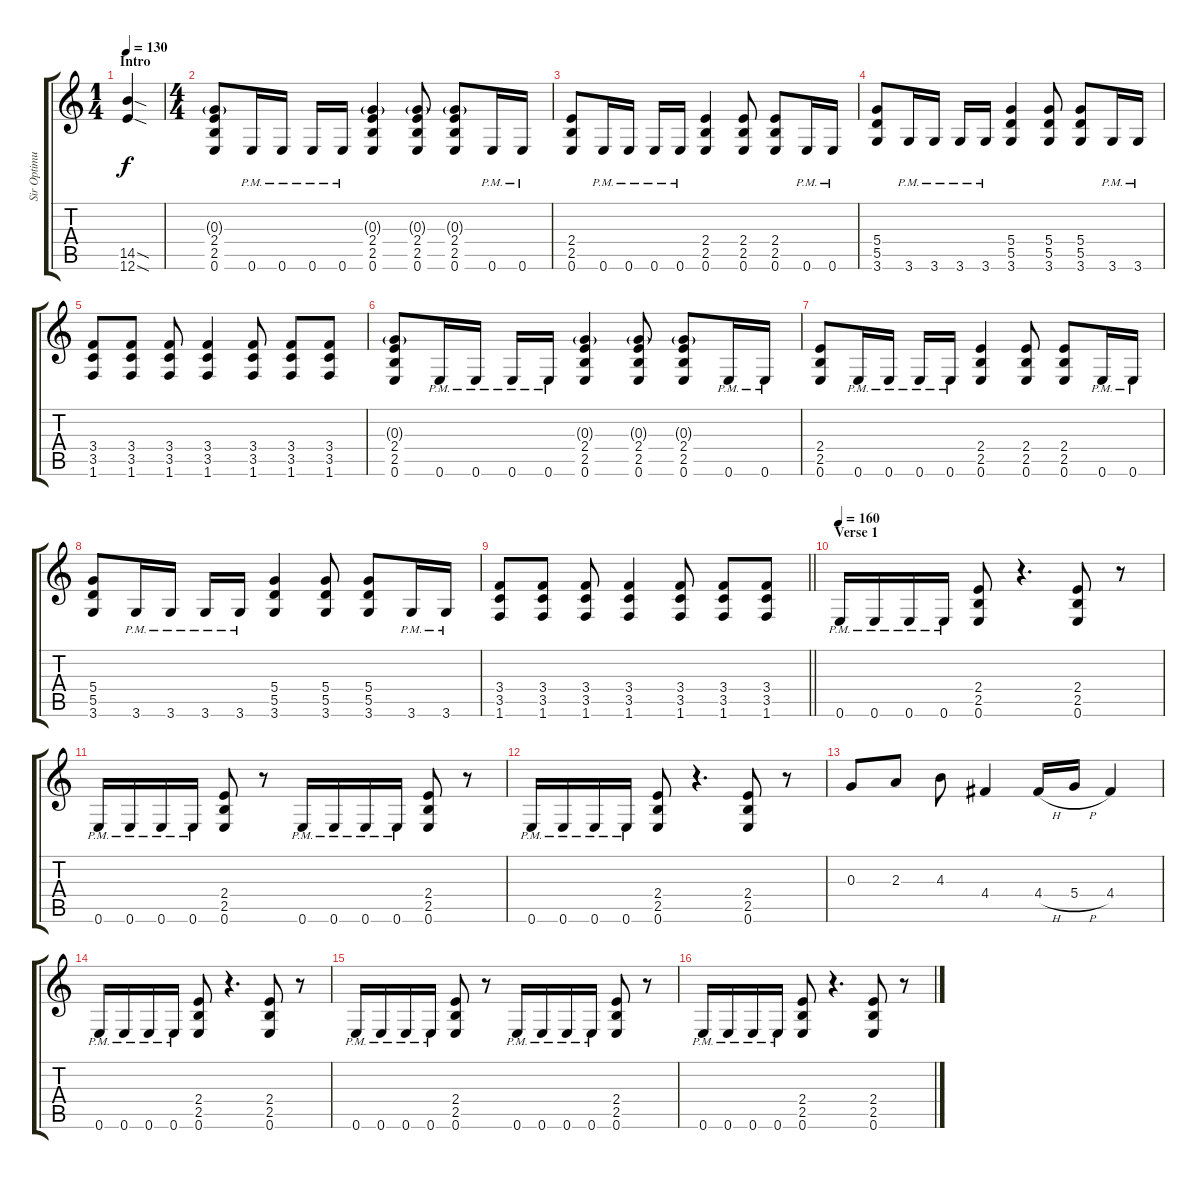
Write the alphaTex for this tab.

\track ("Sir Optimus Prime" "Sir Optimu") {instrument distortionguitar}
\staff {score tabs}
\tuning (E4 B3 G3 D3 A2 E2) {hide}
\ts (1 4)
\section ("" "Intro")
\tempo 130
\clef g2
\ks c
(14.5{sod} 12.6{sod}).4{dy f instrument distortionguitar} |
\ts (4 4)
(0.3{g} 2.4 2.5 0.6).8 0.6{pm}.16 0.6{pm}.16 0.6{pm}.16 0.6{pm}.16 (0.3{g} 2.4 2.5 0.6).4 (0.3{g} 2.4 2.5 0.6).8 (0.3{g} 2.4 2.5 0.6).8 0.6{pm}.16 0.6{pm}.16 |
(2.4 2.5 0.6).8 0.6{pm}.16 0.6{pm}.16 0.6{pm}.16 0.6{pm}.16 (2.4 2.5 0.6).4 (2.4 2.5 0.6).8 (2.4 2.5 0.6).8 0.6{pm}.16 0.6{pm}.16 |
(5.4 5.5 3.6).8 3.6{pm}.16 3.6{pm}.16 3.6{pm}.16 3.6{pm}.16 (5.4 5.5 3.6).4 (5.4 5.5 3.6).8 (5.4 5.5 3.6).8 3.6{pm}.16 3.6{pm}.16 |
(3.4 3.5 1.6).8 (3.4 3.5 1.6).8 (3.4 3.5 1.6).8 (3.4 3.5 1.6).4 (3.4 3.5 1.6).8 (3.4 3.5 1.6).8 (3.4 3.5 1.6).8 |
(0.3{g} 2.4 2.5 0.6).8 0.6{pm}.16 0.6{pm}.16 0.6{pm}.16 0.6{pm}.16 (0.3{g} 2.4 2.5 0.6).4 (0.3{g} 2.4 2.5 0.6).8 (0.3{g} 2.4 2.5 0.6).8 0.6{pm}.16 0.6{pm}.16 |
(2.4 2.5 0.6).8 0.6{pm}.16 0.6{pm}.16 0.6{pm}.16 0.6{pm}.16 (2.4 2.5 0.6).4 (2.4 2.5 0.6).8 (2.4 2.5 0.6).8 0.6{pm}.16 0.6{pm}.16 |
(5.4 5.5 3.6).8 3.6{pm}.16 3.6{pm}.16 3.6{pm}.16 3.6{pm}.16 (5.4 5.5 3.6).4 (5.4 5.5 3.6).8 (5.4 5.5 3.6).8 3.6{pm}.16 3.6{pm}.16 |
\barLineRight lightlight
(3.4 3.5 1.6).8 (3.4 3.5 1.6).8 (3.4 3.5 1.6).8 (3.4 3.5 1.6).4 (3.4 3.5 1.6).8 (3.4 3.5 1.6).8 (3.4 3.5 1.6).8 |
\section ("" "Verse 1")
\tempo 160
0.6{pm}.16 0.6{pm}.16 0.6{pm}.16 0.6{pm}.16 (2.4 2.5 0.6).8 r.4{d} (2.4 2.5 0.6).8 r.8 |
0.6{pm}.16 0.6{pm}.16 0.6{pm}.16 0.6{pm}.16 (2.4 2.5 0.6).8 r.8 0.6{pm}.16 0.6{pm}.16 0.6{pm}.16 0.6{pm}.16 (2.4 2.5 0.6).8 r.8 |
0.6{pm}.16 0.6{pm}.16 0.6{pm}.16 0.6{pm}.16 (2.4 2.5 0.6).8 r.4{d} (2.4 2.5 0.6).8 r.8 |
0.3.8 2.3.8 4.3.8 4.4.4 4.4{h}.16 5.4{h}.16 4.4.4 |
0.6{pm}.16 0.6{pm}.16 0.6{pm}.16 0.6{pm}.16 (2.4 2.5 0.6).8 r.4{d} (2.4 2.5 0.6).8 r.8 |
0.6{pm}.16 0.6{pm}.16 0.6{pm}.16 0.6{pm}.16 (2.4 2.5 0.6).8 r.8 0.6{pm}.16 0.6{pm}.16 0.6{pm}.16 0.6{pm}.16 (2.4 2.5 0.6).8 r.8 |
0.6{pm}.16 0.6{pm}.16 0.6{pm}.16 0.6{pm}.16 (2.4 2.5 0.6).8 r.4{d} (2.4 2.5 0.6).8 r.8
